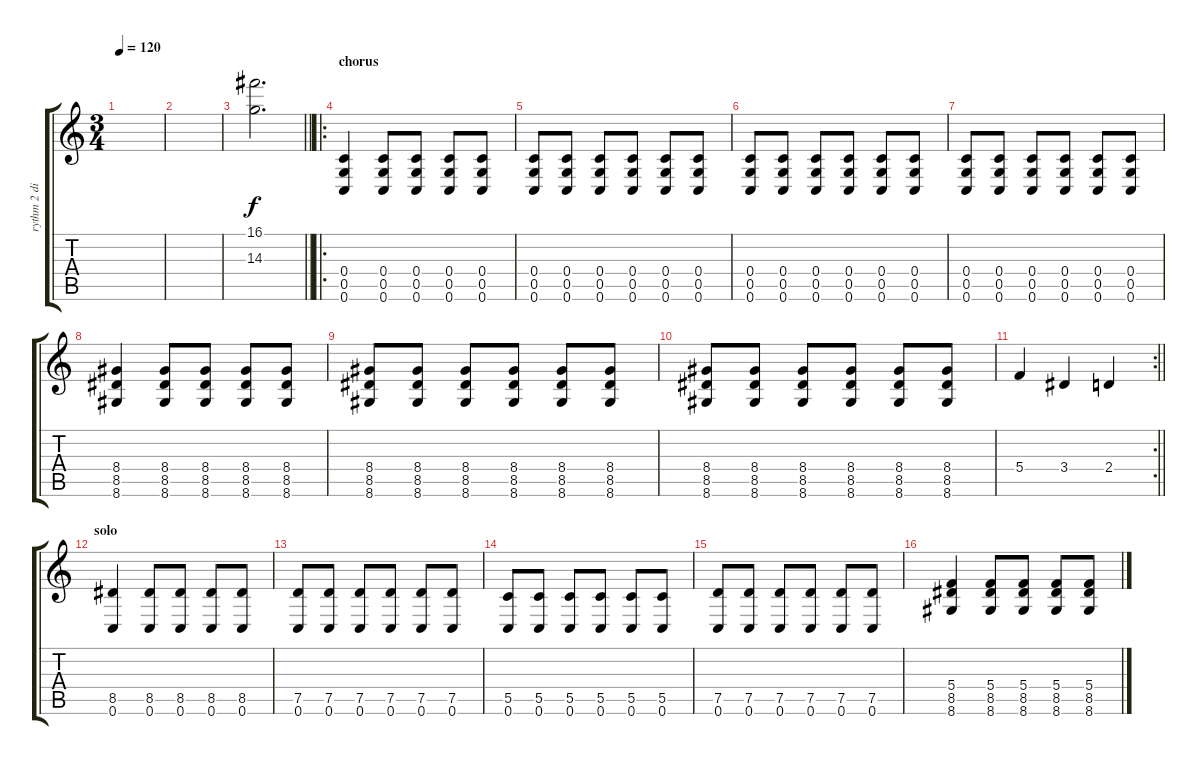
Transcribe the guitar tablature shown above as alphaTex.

\track ("rythm 2 distortion" "rythm 2 di") {instrument distortionguitar}
\staff {score tabs}
\tuning (D4 A3 F3 C3 G2 C2) {hide}
\ts (3 4)
\tempo 120
\clef g2
\ks c
|
|
\barLineRight lightlight
(16.1 14.3).2{d} |
\ro
\section ("" "chorus")
(0.4 0.5 0.6).4 (0.4 0.5 0.6).8 (0.4 0.5 0.6).8 (0.4 0.5 0.6).8 (0.4 0.5 0.6).8 |
(0.4 0.5 0.6).8 (0.4 0.5 0.6).8 (0.4 0.5 0.6).8 (0.4 0.5 0.6).8 (0.4 0.5 0.6).8 (0.4 0.5 0.6).8 |
(0.4 0.5 0.6).8 (0.4 0.5 0.6).8 (0.4 0.5 0.6).8 (0.4 0.5 0.6).8 (0.4 0.5 0.6).8 (0.4 0.5 0.6).8 |
(0.4 0.5 0.6).8 (0.4 0.5 0.6).8 (0.4 0.5 0.6).8 (0.4 0.5 0.6).8 (0.4 0.5 0.6).8 (0.4 0.5 0.6).8 |
(8.4 8.5 8.6).4 (8.4 8.5 8.6).8 (8.4 8.5 8.6).8 (8.4 8.5 8.6).8 (8.4 8.5 8.6).8 |
(8.4 8.5 8.6).8 (8.4 8.5 8.6).8 (8.4 8.5 8.6).8 (8.4 8.5 8.6).8 (8.4 8.5 8.6).8 (8.4 8.5 8.6).8 |
(8.4 8.5 8.6).8 (8.4 8.5 8.6).8 (8.4 8.5 8.6).8 (8.4 8.5 8.6).8 (8.4 8.5 8.6).8 (8.4 8.5 8.6).8 |
\rc 2
\barLineRight lightlight
5.4.4 3.4.4 2.4.4 |
\section ("" "solo ")
(8.5 0.6).4 (8.5 0.6).8 (8.5 0.6).8 (8.5 0.6).8 (8.5 0.6).8 |
(7.5 0.6).8 (7.5 0.6).8 (7.5 0.6).8 (7.5 0.6).8 (7.5 0.6).8 (7.5 0.6).8 |
(5.5 0.6).8 (5.5 0.6).8 (5.5 0.6).8 (5.5 0.6).8 (5.5 0.6).8 (5.5 0.6).8 |
(7.5 0.6).8 (7.5 0.6).8 (7.5 0.6).8 (7.5 0.6).8 (7.5 0.6).8 (7.5 0.6).8 |
(5.4 8.5 8.6).4 (5.4 8.5 8.6).8 (5.4 8.5 8.6).8 (5.4 8.5 8.6).8 (5.4 8.5 8.6).8
